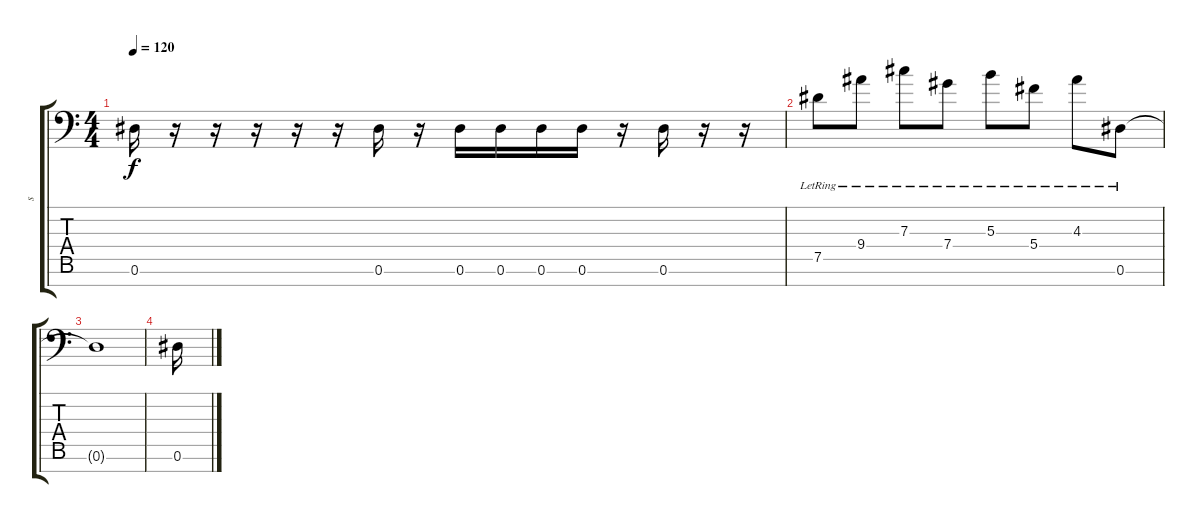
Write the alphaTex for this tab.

\track ("s" "s") {instrument distortionguitar}
\staff {score tabs}
\tuning (Eb4 Bb3 Gb3 Db3 Ab2 Eb2 Ab1) {hide}
\ts (4 4)
\tempo 120
\clef f4
\ks c
0.6.16{dy f} r.16 r.16 r.16 r.16 r.16 0.6.16 r.16 0.6.16 0.6.16 0.6.16 0.6.16 r.16 0.6.16 r.16 r.16 |
7.5{lr}.8 9.4{lr}.8 7.3{lr}.8 7.4{lr}.8 5.3{lr}.8 5.4{lr}.8 4.3{lr}.8 0.6{lr}.8 |
0.6{t}.1 |
0.6.16
